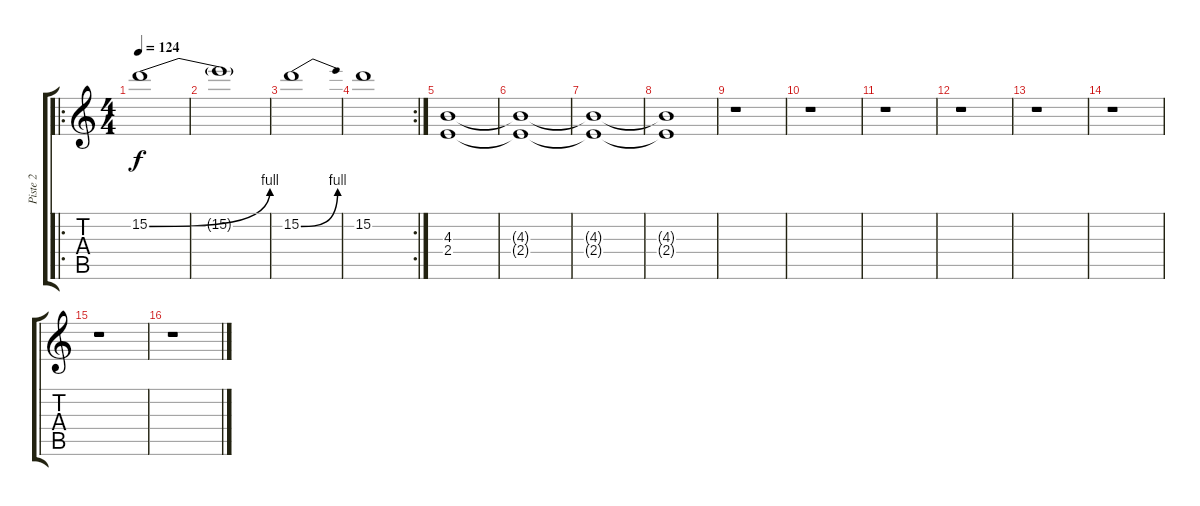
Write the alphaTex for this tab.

\track ("Piste 2" "Piste 2") {instrument overdrivenguitar}
\staff {score tabs}
\tuning (E4 B3 G3 D3 A2 E2) {hide}
\ro
\ts (4 4)
\tempo 124
\clef g2
\ks c
15.2{be (bend 0 0 60 4)}.1{dy f} |
15.2{t}.1 |
15.2{be (bend 0 0 60 4)}.1 |
\rc 2
15.2.1 |
(4.3 2.4).1 |
(4.3{t} 2.4{t}).1 |
(4.3{t} 2.4{t}).1 |
(4.3{t} 2.4{t}).1 |
r.1 |
r.1 |
r.1 |
r.1 |
r.1 |
r.1 |
r.1 |
r.1
